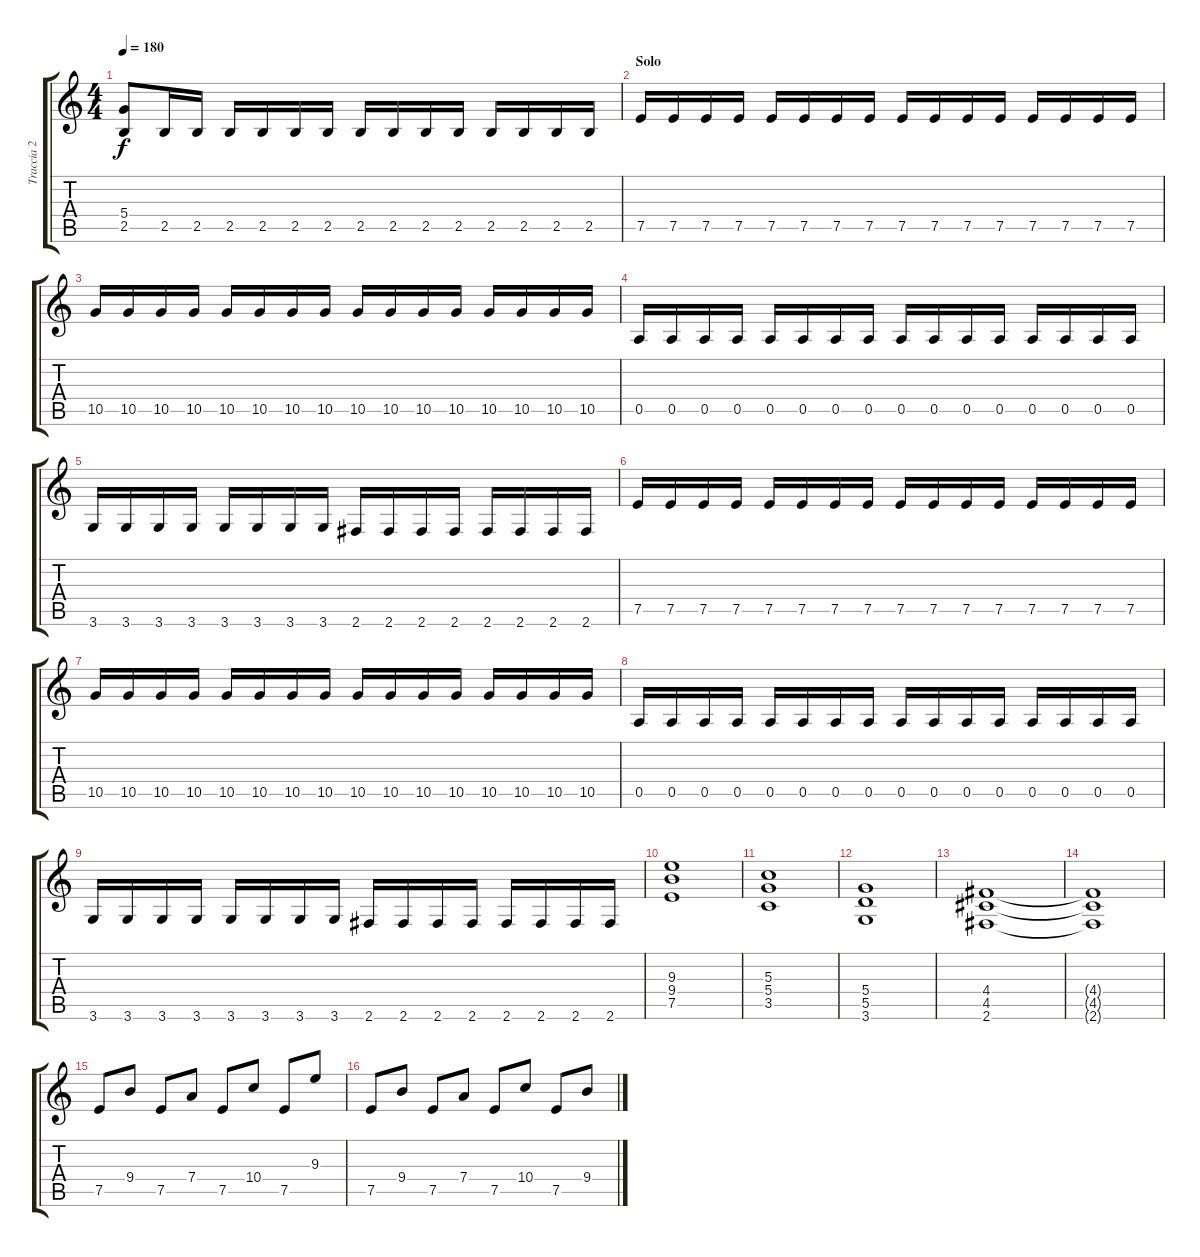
\track ("Traccia 2" "Traccia 2") {instrument distortionguitar}
\staff {score tabs}
\tuning (E4 B3 G3 D3 A2 E2) {hide}
\ts (4 4)
\tempo 180
\clef g2
\ks c
(5.4 2.5).8{dy f} 2.5.16 2.5.16 2.5.16 2.5.16 2.5.16 2.5.16 2.5.16 2.5.16 2.5.16 2.5.16 2.5.16 2.5.16 2.5.16 2.5.16 |
\section ("" "Solo")
7.5.16 7.5.16 7.5.16 7.5.16 7.5.16 7.5.16 7.5.16 7.5.16 7.5.16 7.5.16 7.5.16 7.5.16 7.5.16 7.5.16 7.5.16 7.5.16 |
10.5.16 10.5.16 10.5.16 10.5.16 10.5.16 10.5.16 10.5.16 10.5.16 10.5.16 10.5.16 10.5.16 10.5.16 10.5.16 10.5.16 10.5.16 10.5.16 |
0.5.16 0.5.16 0.5.16 0.5.16 0.5.16 0.5.16 0.5.16 0.5.16 0.5.16 0.5.16 0.5.16 0.5.16 0.5.16 0.5.16 0.5.16 0.5.16 |
3.6.16 3.6.16 3.6.16 3.6.16 3.6.16 3.6.16 3.6.16 3.6.16 2.6.16 2.6.16 2.6.16 2.6.16 2.6.16 2.6.16 2.6.16 2.6.16 |
7.5.16 7.5.16 7.5.16 7.5.16 7.5.16 7.5.16 7.5.16 7.5.16 7.5.16 7.5.16 7.5.16 7.5.16 7.5.16 7.5.16 7.5.16 7.5.16 |
10.5.16 10.5.16 10.5.16 10.5.16 10.5.16 10.5.16 10.5.16 10.5.16 10.5.16 10.5.16 10.5.16 10.5.16 10.5.16 10.5.16 10.5.16 10.5.16 |
0.5.16 0.5.16 0.5.16 0.5.16 0.5.16 0.5.16 0.5.16 0.5.16 0.5.16 0.5.16 0.5.16 0.5.16 0.5.16 0.5.16 0.5.16 0.5.16 |
3.6.16 3.6.16 3.6.16 3.6.16 3.6.16 3.6.16 3.6.16 3.6.16 2.6.16 2.6.16 2.6.16 2.6.16 2.6.16 2.6.16 2.6.16 2.6.16 |
(9.3 9.4 7.5).1 |
(5.3 5.4 3.5).1 |
(5.4 5.5 3.6).1 |
(4.4 4.5 2.6).1 |
(4.4{t} 4.5{t} 2.6{t}).1 |
7.5.8 9.4.8 7.5.8 7.4.8 7.5.8 10.4.8 7.5.8 9.3.8 |
7.5.8 9.4.8 7.5.8 7.4.8 7.5.8 10.4.8 7.5.8 9.4.8
